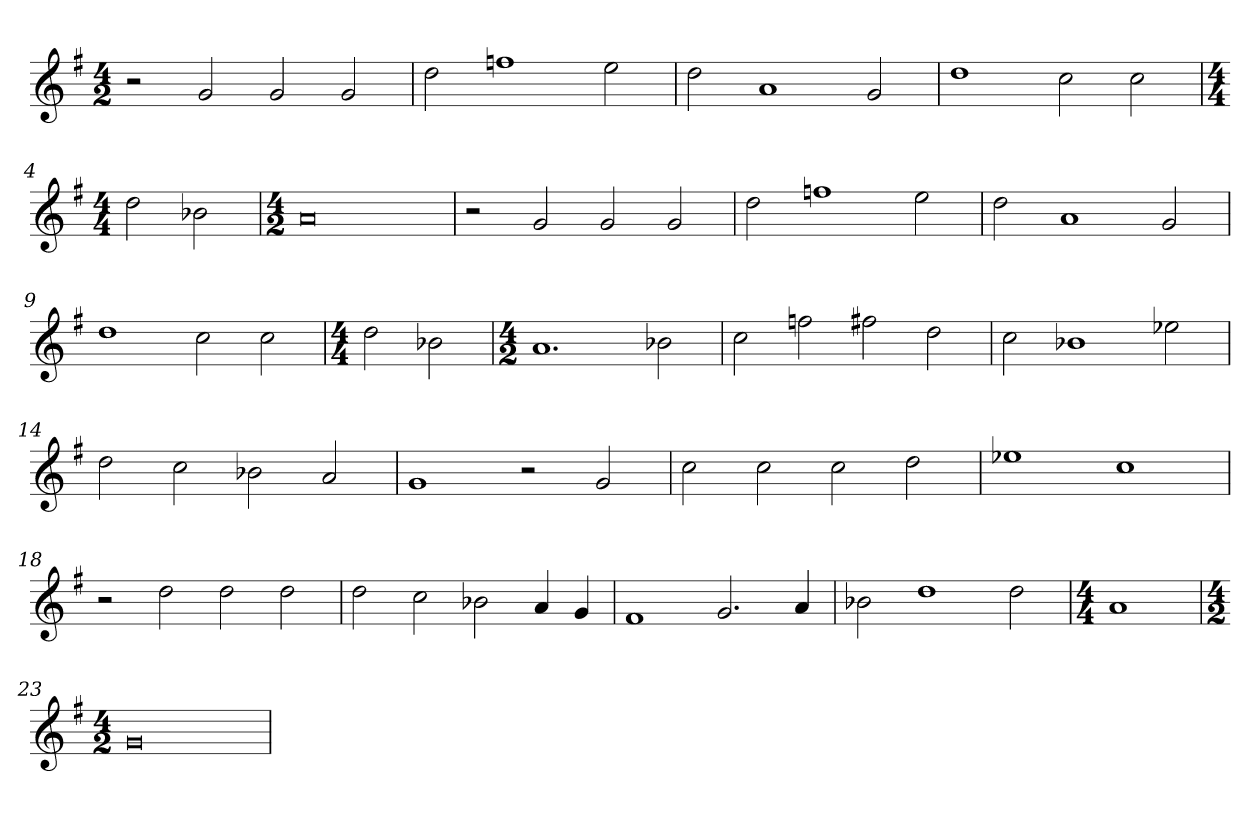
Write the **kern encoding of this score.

**kern
*part1
*staff1
*clefG2
*k[f#]
*G:
*M4/2
=
2r
2g
2g
2g
=1
2dd
1ffn
2ee
=2
2dd
1a
2g
=3
1dd
2cc
2cc
=4
*M4/4
2dd
2b-X
=5
*M4/2
0a
=6
2r
2g
2g
2g
=7
2dd
1ffn
2ee
=8
2dd
1a
2g
=9
1dd
2cc
2cc
=10
*M4/4
2dd
2b-X
=11
*M4/2
1.a
2b-X
=12
2cc
2ffn
2ff#
2dd
=13
2cc
1b-X
2ee-X
=14
2dd
2cc
2b-X
2a
=15
1g
2r
2g
=16
2cc
2cc
2cc
2dd
=17
1ee-X
1cc
=18
2r
2dd
2dd
2dd
=19
2dd
2cc
2b-X
4a
4g
=20
1f#
2.g
4a
=21
2b-X
1dd
2dd
=22
*M4/4
1a
=23
*M4/2
0g
=
*-
